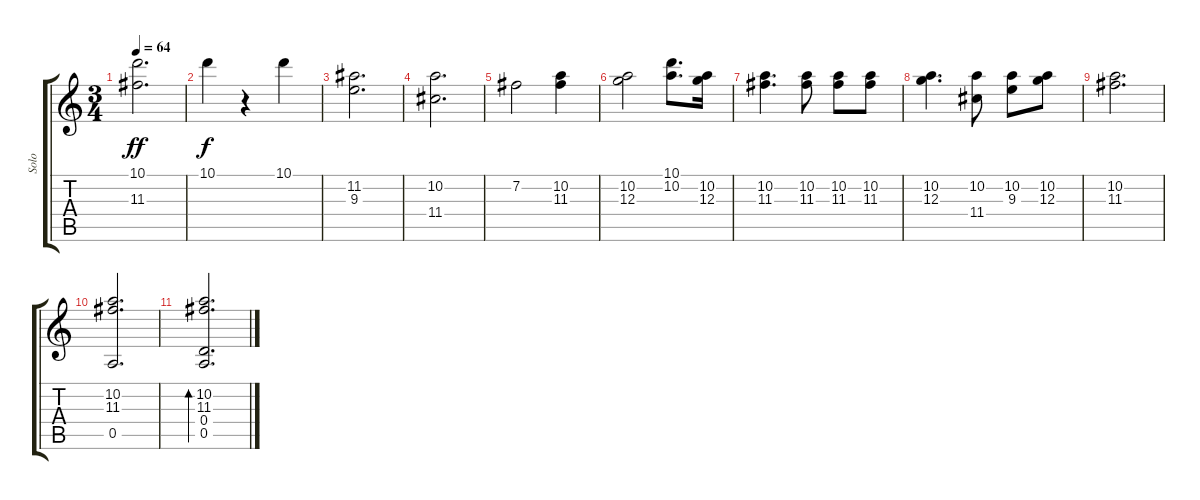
\track ("Solo" "Solo") {instrument acousticguitarnylon}
\staff {score tabs}
\tuning (E4 B3 G3 D3 A2 E2) {hide}
\ts (3 4)
\tempo 64
\clef g2
\ks c
(10.1 11.3).2{d dy ff} |
10.1.4{dy f} r.4 10.1.4 |
(11.2 9.3).2{d} |
(10.2 11.4).2{d} |
7.2.2 (10.2 11.3).4 |
(10.2 12.3).2 (10.1 10.2).8{d} (10.2 12.3).16 |
(10.2 11.3).4{d} (10.2 11.3).8 (10.2 11.3).8 (10.2 11.3).8 |
(10.2 12.3).4{d} (10.2 11.4).8 (10.2 9.3).8 (10.2 12.3).8 |
(10.2 11.3).2{d} |
(10.2 11.3 0.5).2{d} |
(10.2 11.3 0.4 0.5).2{d bd 240}
